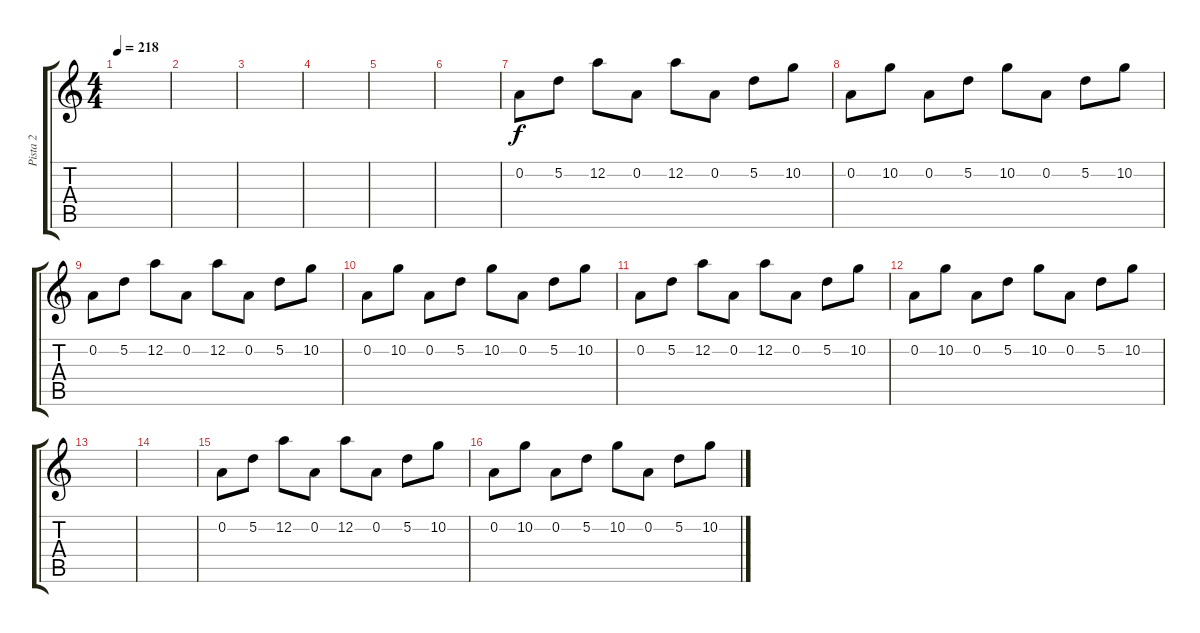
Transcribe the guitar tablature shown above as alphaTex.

\track ("Pista 2" "Pista 2") {solo instrument distortionguitar}
\staff {score tabs}
\tuning (D4 A3 F3 C3 G2 D2) {hide}
\ts (4 4)
\tempo 218
\clef g2
\ks c
|
|
|
|
|
|
0.2.8 5.2.8 12.2.8 0.2.8 12.2.8 0.2.8 5.2.8 10.2.8 |
0.2.8 10.2.8 0.2.8 5.2.8 10.2.8 0.2.8 5.2.8 10.2.8 |
0.2.8 5.2.8 12.2.8 0.2.8 12.2.8 0.2.8 5.2.8 10.2.8 |
0.2.8 10.2.8 0.2.8 5.2.8 10.2.8 0.2.8 5.2.8 10.2.8 |
0.2.8 5.2.8 12.2.8 0.2.8 12.2.8 0.2.8 5.2.8 10.2.8 |
0.2.8 10.2.8 0.2.8 5.2.8 10.2.8 0.2.8 5.2.8 10.2.8 |
|
|
0.2.8 5.2.8 12.2.8 0.2.8 12.2.8 0.2.8 5.2.8 10.2.8 |
0.2.8 10.2.8 0.2.8 5.2.8 10.2.8 0.2.8 5.2.8 10.2.8
